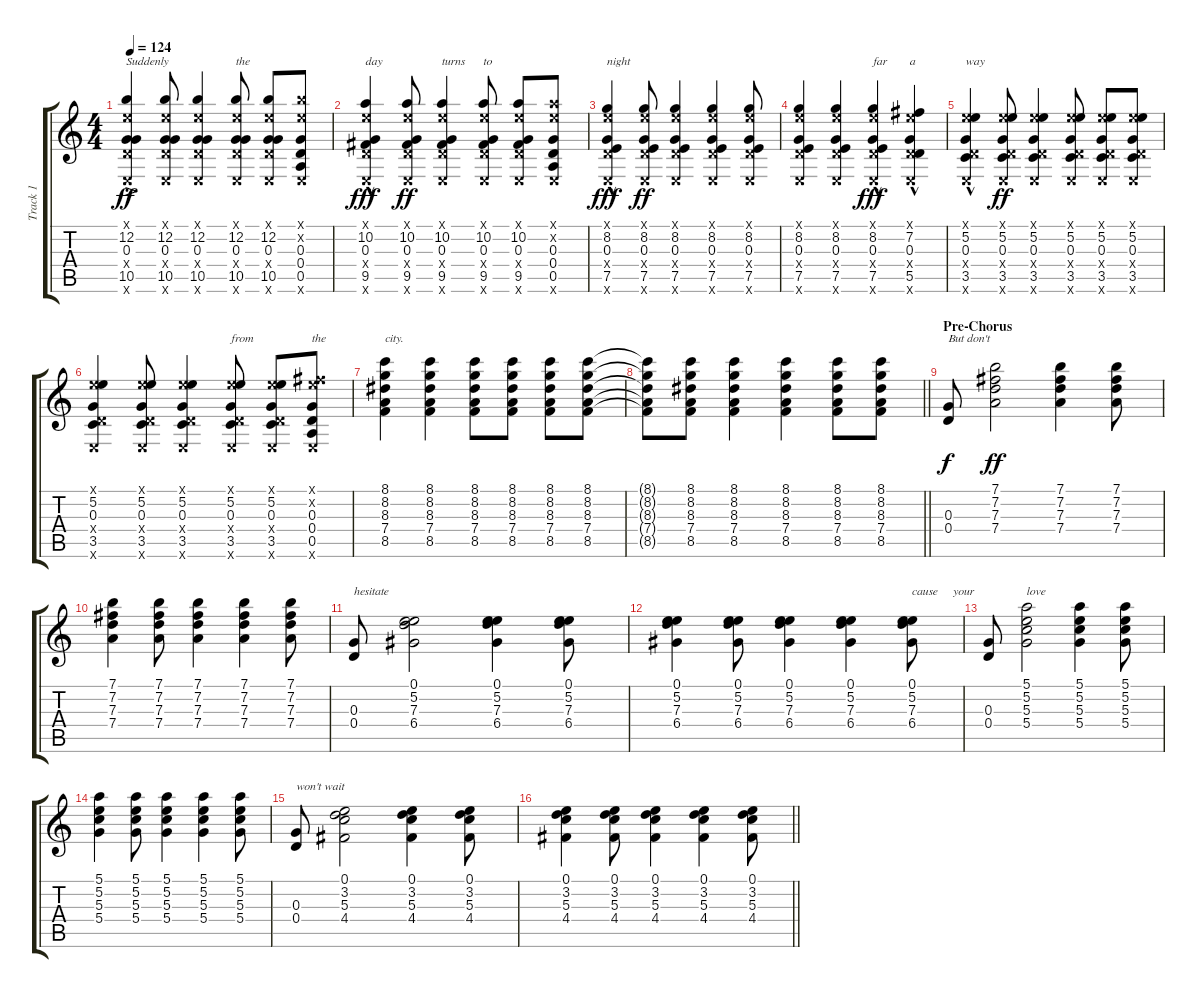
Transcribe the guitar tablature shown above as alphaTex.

\track ("Track 1" "Track 1") {instrument acousticguitarnylon}
\staff {score tabs}
\tuning (E4 B3 G3 D3 A2 E2) {hide}
\ts (4 4)
\tempo 124
\clef g2
\ks c
(0.1{ac x} 12.2{ac} 0.3{ac} 0.4{ac x} 10.5{ac} 0.6{ac x}).4{txt "Suddenly" dy ff} (0.1{x} 12.2 0.3 0.4{x} 10.5 0.6{x}).8 (0.1{x} 12.2 0.3 0.4{x} 10.5 0.6{x}).4 (0.1{x} 12.2 0.3 0.4{x} 10.5 0.6{x}).8{txt "the"} (0.1{x} 12.2 0.3 0.4{x} 10.5 0.6{x}).8 (0.1{x} 12.2{x} 0.3 0.4 0.5 0.6{x}).8 |
(0.1{hac x} 10.2{hac} 0.3{hac} 0.4{hac x} 9.5{hac} 0.6{hac x}).4{txt "day" dy fff} (0.1{x} 10.2 0.3 0.4{x} 9.5 0.6{x}).8{dy ff} (0.1{x} 10.2 0.3 0.4{x} 9.5 0.6{x}).4{txt "turns"} (0.1{x} 10.2 0.3 0.4{x} 9.5 0.6{x}).8{txt "to"} (0.1{x} 10.2 0.3 0.4{x} 9.5 0.6{x}).8 (0.1{x} 10.2{x} 0.3 0.4 0.5 0.6{x}).8 |
(0.1{hac x} 8.2{hac} 0.3{hac} 0.4{hac x} 7.5{hac} 0.6{hac x}).4{txt "night" dy fff} (0.1{x} 8.2 0.3 0.4{x} 7.5 0.6{x}).8{dy ff} (0.1{x} 8.2 0.3 0.4{x} 7.5 0.6{x}).4 (0.1{x} 8.2 0.3 0.4{x} 7.5 0.6{x}).4 (0.1{x} 8.2 0.3 0.4{x} 7.5 0.6{x}).8 |
(0.1{x} 8.2 0.3 0.4{x} 7.5 0.6{x}).4 (0.1{x} 8.2 0.3 0.4{x} 7.5 0.6{x}).4 (0.1{hac x} 8.2{hac} 0.3{hac} 0.4{hac x} 7.5{hac} 0.6{hac x}).4{txt "far" dy fff} (0.1{hac x} 7.2{hac} 0.3{hac} 0.4{hac x} 5.5{hac} 0.6{hac x}).4{txt "a"} |
(0.1{hac x} 5.2{hac} 0.3{hac} 0.4{hac x} 3.5{hac} 0.6{hac x}).4{txt "way"} (0.1{x} 5.2 0.3 0.4{x} 3.5 0.6{x}).8{dy ff} (0.1{x} 5.2 0.3 0.4{x} 3.5 0.6{x}).4 (0.1{x} 5.2 0.3 0.4{x} 3.5 0.6{x}).8 (0.1{x} 5.2 0.3 0.4{x} 3.5 0.6{x}).8 (0.1{x} 5.2 0.3 0.4{x} 3.5 0.6{x}).8 |
(0.1{x} 5.2 0.3 0.4{x} 3.5 0.6{x}).4 (0.1{x} 5.2 0.3 0.4{x} 3.5 0.6{x}).8 (0.1{x} 5.2 0.3 0.4{x} 3.5 0.6{x}).4 (0.1{x} 5.2 0.3 0.4{x} 3.5 0.6{x}).8{txt "from"} (0.1{x} 5.2 0.3 0.4{x} 3.5 0.6{x}).8 (0.1{x} 7.2{x} 0.3 0.4 0.5 0.6{x}).8{txt "the"} |
(8.1 8.2 8.3 7.4 8.5).4{txt "city."} (8.1 8.2 8.3 7.4 8.5).4 (8.1 8.2 8.3 7.4 8.5).8 (8.1 8.2 8.3 7.4 8.5).8 (8.1 8.2 8.3 7.4 8.5).8 (8.1 8.2 8.3 7.4 8.5).8 |
\barLineRight lightlight
(8.1{t} 8.2{t} 8.3{t} 7.4{t} 8.5{t}).8 (8.1 8.2 8.3 7.4 8.5).8 (8.1 8.2 8.3 7.4 8.5).4 (8.1 8.2 8.3 7.4 8.5).4 (8.1 8.2 8.3 7.4 8.5).8 (8.1 8.2 8.3 7.4 8.5).8 |
\section ("" "Pre-Chorus")
(0.3 0.4).8{txt "But don't" dy f} (7.1 7.2 7.3 7.4).2{dy ff} (7.1 7.2 7.3 7.4).4 (7.1 7.2 7.3 7.4).8 |
(7.1 7.2 7.3 7.4).4 (7.1 7.2 7.3 7.4).8 (7.1 7.2 7.3 7.4).4 (7.1 7.2 7.3 7.4).4 (7.1 7.2 7.3 7.4).8 |
(0.3 0.4).8{txt "hesitate"} (0.1 5.2 7.3 6.4).2 (0.1 5.2 7.3 6.4).4 (0.1 5.2 7.3 6.4).8 |
(0.1 5.2 7.3 6.4).4 (0.1 5.2 7.3 6.4).8 (0.1 5.2 7.3 6.4).4 (0.1 5.2 7.3 6.4).4 (0.1 5.2 7.3 6.4).8{txt "cause     your"} |
(0.3 0.4).8 (5.1 5.2 5.3 5.4).2{txt "love"} (5.1 5.2 5.3 5.4).4 (5.1 5.2 5.3 5.4).8 |
(5.1 5.2 5.3 5.4).4 (5.1 5.2 5.3 5.4).8 (5.1 5.2 5.3 5.4).4 (5.1 5.2 5.3 5.4).4 (5.1 5.2 5.3 5.4).8 |
(0.3 0.4).8{txt "won't wait"} (0.1 3.2 5.3 4.4).2 (0.1 3.2 5.3 4.4).4 (0.1 3.2 5.3 4.4).8 |
\barLineRight lightlight
(0.1 3.2 5.3 4.4).4 (0.1 3.2 5.3 4.4).8 (0.1 3.2 5.3 4.4).4 (0.1 3.2 5.3 4.4).4 (0.1 3.2 5.3 4.4).8
